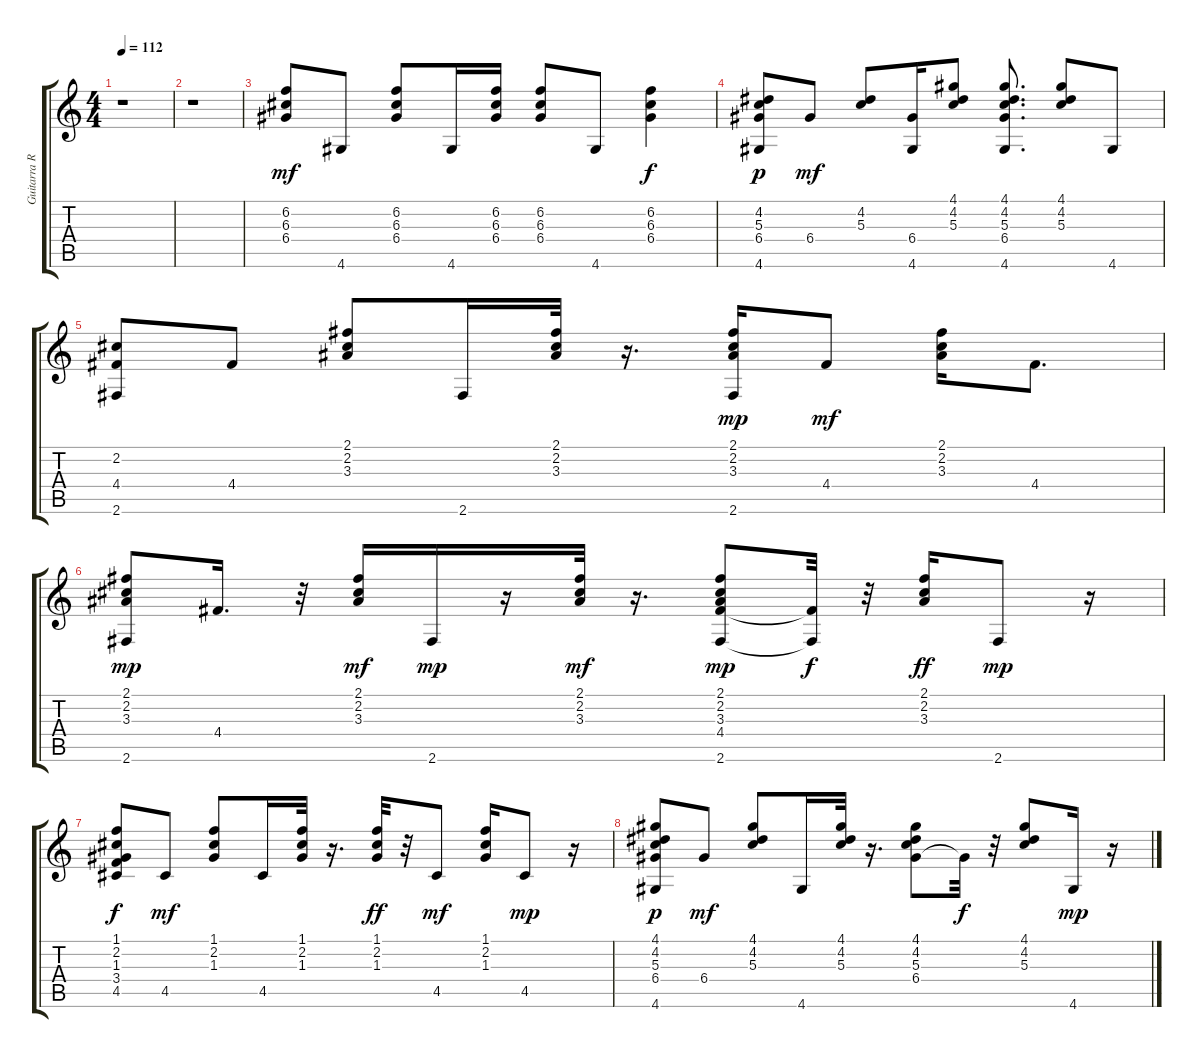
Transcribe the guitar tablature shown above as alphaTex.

\track ("Guitarra Ritmica" "Guitarra R") {instrument acousticguitarsteel}
\staff {score tabs}
\tuning (E4 B3 G3 D3 A2 E2) {hide}
\ts (4 4)
\tempo 112
\clef g2
\ks c
r.1{dy mf instrument acousticguitarsteel} |
r.1 |
(6.2 6.3 6.4).8 4.6.8 (6.2 6.3 6.4).8 4.6.16 (6.2 6.3 6.4).16 (6.2 6.3 6.4).8 4.6.8 (6.2 6.3 6.4).4{dy f} |
(4.2 5.3 6.4 4.6).8{dy p} 6.4.8{dy mf} (4.2 5.3).8 (6.4 4.6).16 (4.1 4.2 5.3).8 (4.1 4.2 5.3 6.4 4.6).8{d} (4.1 4.2 5.3).8 4.6.8 |
(2.2 4.4 2.6).8 4.4.8 (2.1 2.2 3.3).8 2.6.16 (2.1 2.2 3.3).32 r.16{d} (2.1 2.2 3.3 2.6).16{dy mp} 4.4.8{dy mf} (2.1 2.2 3.3).16 4.4.8{d} |
(2.1 2.2 3.3 2.6).8{dy mp} 4.4.16{d} r.32 (2.1 2.2 3.3).16{dy mf} 2.6.16{dy mp} r.16 (2.1 2.2 3.3).32{dy mf} r.16{d} (2.1 2.2 3.3 4.4 2.6).8{dy mp} (4.4{t} 2.6{t}).32{dy f} r.32 (2.1 2.2 3.3).16{dy ff} 2.6.8{dy mp} r.16 |
(1.1 2.2 1.3 3.4 4.5).8{dy f} 4.5.8{dy mf} (1.1 2.2 1.3).8 4.5.16 (1.1 2.2 1.3).32 r.16{d} (1.1 2.2 1.3).32{dy ff} r.32 4.5.8{dy mf} (1.1 2.2 1.3).16 4.5.8{dy mp} r.16 |
(4.1 4.2 5.3 6.4 4.6).8{dy p} 6.4.8{dy mf} (4.1 4.2 5.3).8 4.6.16 (4.1 4.2 5.3).32 r.16{d} (4.1 4.2 5.3 6.4).8 6.4{t}.32{dy f} r.32 (4.1 4.2 5.3).8 4.6.16{dy mp} r.16
